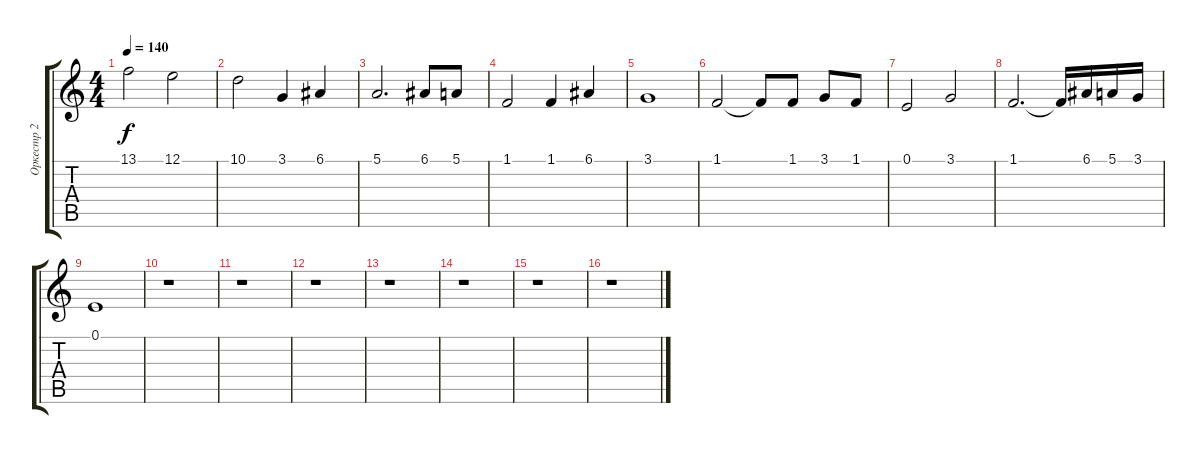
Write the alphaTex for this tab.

\track ("Оркестр 2" "Оркестр 2") {instrument stringensemble1}
\staff {score tabs}
\tuning (E4 B3 G3 D3 A2 E2) {hide}
\ts (4 4)
\tempo 140
\clef g2
\ks c
13.1.2{dy f} 12.1.2 |
10.1.2 3.1.4 6.1.4 |
5.1.2{d} 6.1.8 5.1.8 |
1.1.2 1.1.4 6.1.4 |
3.1.1 |
1.1.2 1.1{t}.8 1.1.8 3.1.8 1.1.8 |
0.1.2 3.1.2 |
1.1.2{d} 1.1{t}.16 6.1.16 5.1.16 3.1.16 |
0.1.1 |
r.1 |
r.1 |
r.1 |
r.1 |
r.1 |
r.1 |
r.1
